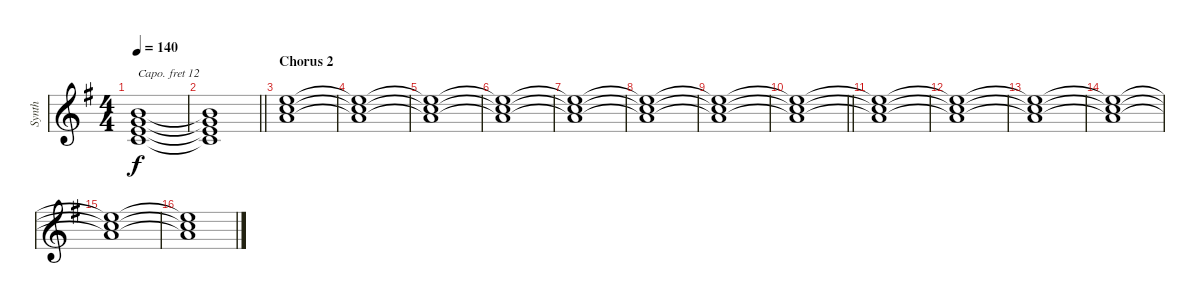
\track ("Synth" "Synth") {instrument synthstrings1}
\staff {score}
\capo 12
\tuning (E4 B3 G3 D3 A2 E2) {hide}
\ts (4 4)
\tempo 140
\clef g2
\ks g
(0.2{t} 0.3{t} 2.4{t} 3.5{t}).1{dy f} |
\barLineRight lightlight
(0.2{t} 0.3{t} 2.4{t} 3.5{t}).1 |
\section ("" "Chorus 2")
(5.2 5.3 7.4).1 |
(5.2{t} 5.3{t} 7.4{t}).1 |
(5.2{t} 5.3{t} 7.4{t}).1 |
(5.2{t} 5.3{t} 7.4{t}).1 |
(5.2{t} 5.3{t} 7.4{t}).1 |
(5.2{t} 5.3{t} 7.4{t}).1 |
(5.2{t} 5.3{t} 7.4{t}).1 |
\barLineRight lightlight
(5.2{t} 5.3{t} 7.4{t}).1 |
(5.2{t} 5.3{t} 7.4{t}).1 |
(5.2{t} 5.3{t} 7.4{t}).1 |
(5.2{t} 5.3{t} 7.4{t}).1 |
(5.2{t} 5.3{t} 7.4{t}).1 |
(5.2{t} 5.3{t} 7.4{t}).1 |
(5.2{t} 5.3{t} 7.4{t}).1
